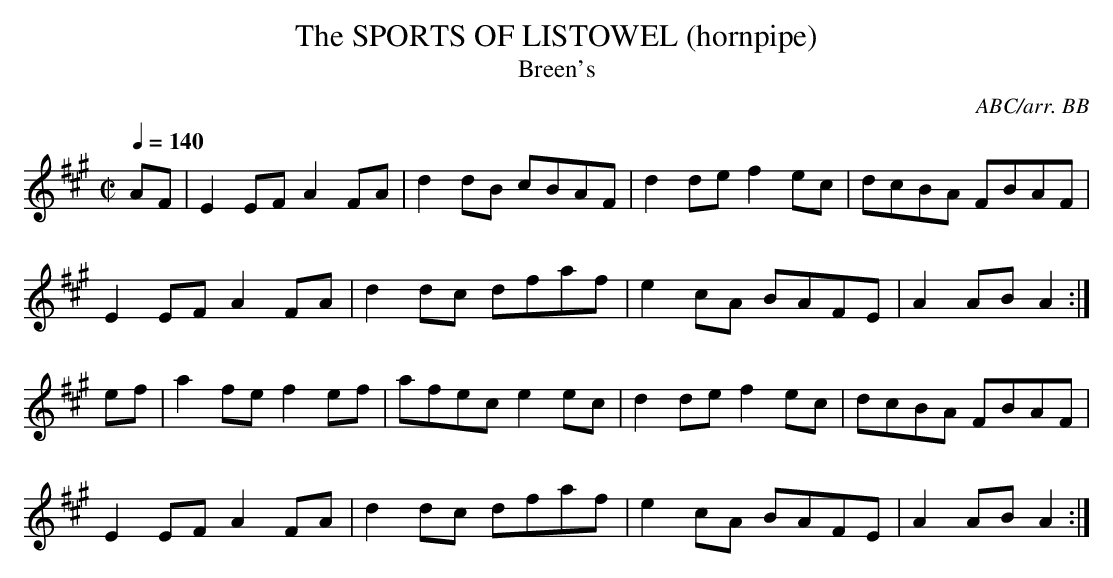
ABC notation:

X:1
T:SPORTS OF LISTOWEL (hornpipe), The
T:Breen's
C:ABC/arr. BB
Q:1/4=140
L:1/8
M:C|
K:A
AF|E2EF A2FA|d2dB cBAF|d2de f2ec|dcBA FBAF|
E2EF A2FA|d2dc dfaf|e2cA BAFE|A2AB A2:|
ef|a2fe f2ef|afec e2ec|d2de f2ec|dcBA FBAF|
E2EF A2FA|d2dc dfaf|e2cA BAFE|A2AB A2:|
